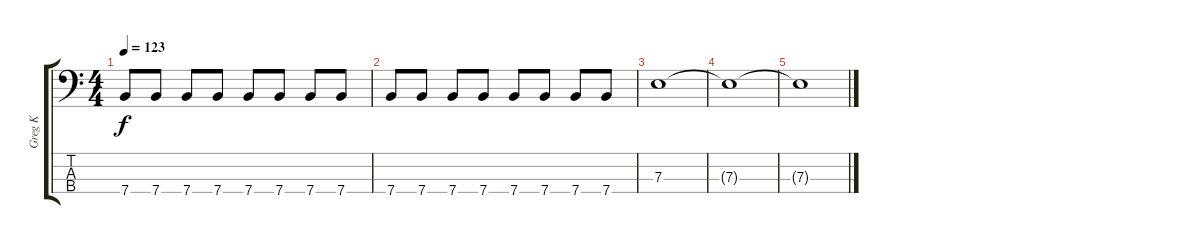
\track ("Greg K" "Greg K") {instrument electricbassfinger}
\staff {score tabs}
\tuning (G2 D2 A1 E1) {hide}
\ts (4 4)
\tempo 123
\clef f4
\ks c
7.4.8{dy f volume 16} 7.4.8 7.4.8{volume 14} 7.4.8{volume 16} 7.4.8 7.4.8 7.4.8 7.4.8 |
7.4.8 7.4.8 7.4.8 7.4.8 7.4.8 7.4.8 7.4.8 7.4.8 |
7.3.1 |
7.3{t}.1{volume 0} |
7.3{t}.1
